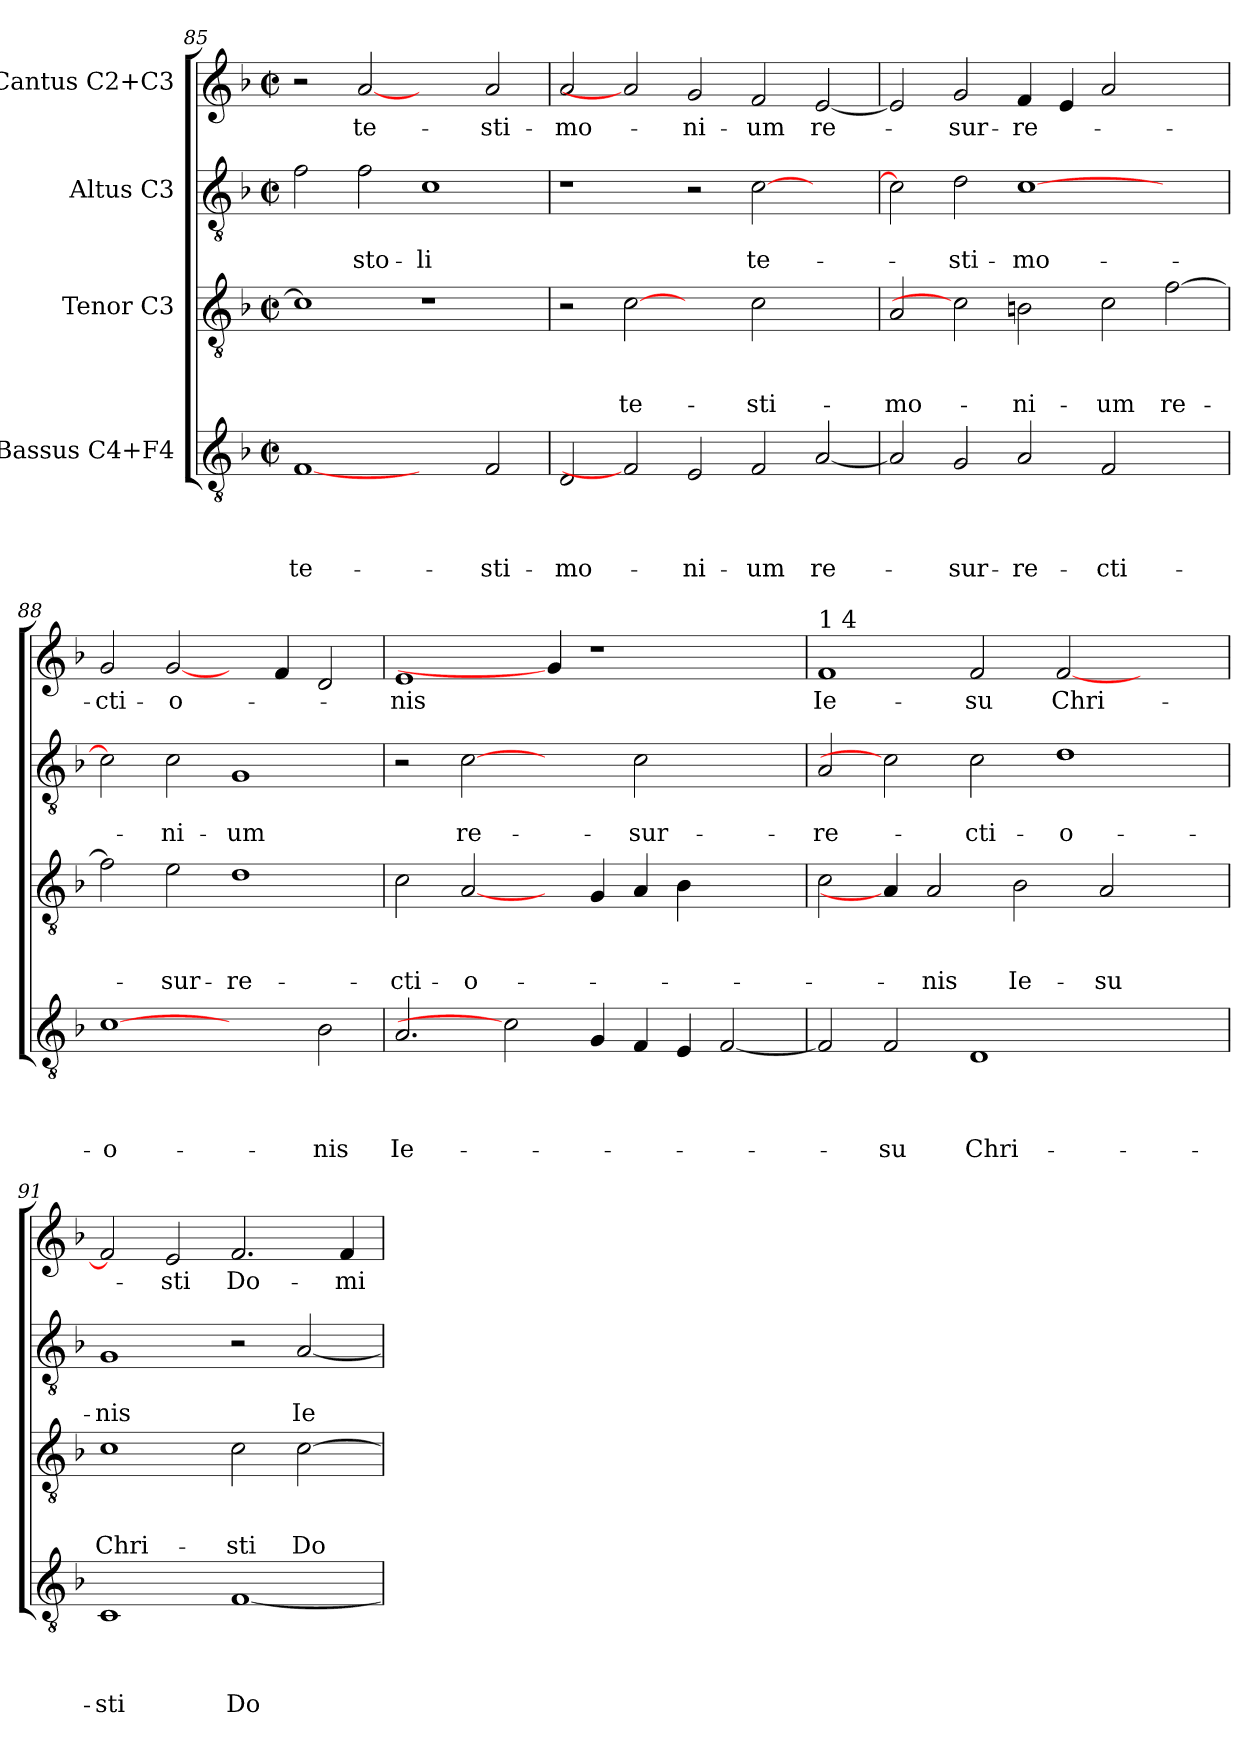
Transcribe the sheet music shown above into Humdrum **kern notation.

**kern	**text	**text	**text	**text	**kern	**text	**text	**text	**kern	**text	**text	**kern	**text
*part4	*part4	*part4	*part4	*part4	*part3	*part3	*part3	*part3	*part2	*part2	*part2	*part1	*part1
*staff4	*staff4	*staff4	*staff4	*staff4	*staff3	*staff3	*staff3	*staff3	*staff2	*staff2	*staff2	*staff1	*staff1
*I"Bassus C4+F4	*	*	*	*	*I"Tenor C3	*	*	*	*I"Altus C3	*	*	*I"Cantus C2+C3	*
*clefGv2	*	*	*	*	*clefGv2	*	*	*	*clefGv2	*	*	*clefG2	*
*k[b-]	*	*	*	*	*k[b-]	*	*	*	*k[b-]	*	*	*k[b-]	*
*F:	*	*	*	*	*F:	*	*	*	*F:	*	*	*F:	*
*M2/2	*	*	*	*	*M2/2	*	*	*	*M2/2	*	*	*M2/2	*
*met(c|)	*	*	*	*	*met(c|)	*	*	*	*met(c|)	*	*	*met(c|)	*
=85	=85	=85	=85	=85	=85	=85	=85	=85	=85	=85	=85	=85	=85
!	!	!	!	!LO:LY:b	!	!	!	!	!	!	!	!	!
[1F	.	.	.	te-	1c]	.	.	.	2f\	.	.	2r	.
!	!	!	!	!	!	!	!	!	!	!	!LO:LY:b	!	!LO:LY:b
.	.	.	.	.	.	.	.	.	2f\	.	-sto-	[2a	te-
!	!	!	!	!	!	!	!	!	!	!	!LO:LY:b	!	!
2ryy	.	.	.	.	1r	.	.	.	1c	.	-li	2ryy	.
!	!	!	!	!LO:LY:b	!	!	!	!	!	!	!	!	!LO:LY:b
2F/	.	.	.	-sti-	.	.	.	.	.	.	.	2a/	-sti-
=86	=86	=86	=86	=86	=86	=86	=86	=86	=86	=86	=86	=86	=86
!	!	!	!	!LO:LY:b	!	!	!	!	!	!	!	!	!LO:LY:b
2D/	.	.	.	-mo-	2r	.	.	.	1r	.	.	2a/	-mo-
!	!	!	!	!	!	!	!	!LO:LY:b	!	!	!	!	!
2F]	.	.	.	.	[2c	.	.	te-	.	.	.	2a]	.
!	!	!	!	!LO:LY:b	!	!	!	!	!	!	!	!	!LO:LY:b
2E/	.	.	.	-ni-	2ryy	.	.	.	2r	.	.	2g/	-ni-
!	!	!	!	!LO:LY:b	!	!	!	!LO:LY:b	!	!	!LO:LY:b	!	!LO:LY:b
2F/	.	.	.	-um	2c\	.	.	-sti-	[>2c\	.	te-	2f/	-um
!	!	!	!	!LO:LY:b	!	!	!	!	!	!	!	!	!LO:LY:b
[<2A/	.	.	.	re-	2ryy	.	.	.	2ryy	.	.	[<2e/	re-
=87	=87	=87	=87	=87	=87	=87	=87	=87	=87	=87	=87	=87	=87
!	!	!	!	!	!	!	!	!LO:LY:b	!	!	!	!	!
2A/]	.	.	.	.	2A/	.	.	-mo-	2c\]	.	.	2e/]	.
!	!	!	!	!LO:LY:b	!	!	!	!	!	!	!LO:LY:b	!	!LO:LY:b
2G/	.	.	.	-sur-	2c]	.	.	.	2d\	.	-sti-	2g/	-sur-
!	!	!	!	!LO:LY:b	!	!	!	!LO:LY:b	!	!	!LO:LY:b	!	!LO:LY:b
2A/	.	.	.	-re-	2Bn\	.	.	-ni-	[>1c	.	-mo-	4f/	-re-
.	.	.	.	.	.	.	.	.	.	.	.	4e/	.
!	!	!	!	!LO:LY:b	!	!	!	!LO:LY:b	!	!	!	!	!
2F/	.	.	.	-cti-	2c\	.	.	-um	.	.	.	2a/	.
!	!	!	!	!	!	!	!	!LO:LY:b	!	!	!	!	!
2ryy	.	.	.	.	[>2f\	.	.	re-	2ryy	.	.	2ryy	.
=88	=88	=88	=88	=88	=88	=88	=88	=88	=88	=88	=88	=88	=88
!	!	!	!	!LO:LY:b	!	!	!	!	!	!	!	!	!LO:LY:b
[1c	.	.	.	-o-	2f\]	.	.	.	2c\]	.	.	2g/	-cti-
!	!	!	!	!	!	!	!	!LO:LY:b	!	!	!LO:LY:b	!	!LO:LY:b
.	.	.	.	.	2e\	.	.	-sur-	2c\	.	-ni-	[2g/	-o-
!	!	!	!	!	!	!	!	!LO:LY:b	!	!	!LO:LY:b	!	!
2ryy	.	.	.	.	1d	.	.	-re-	1G	.	-um	4ryy	.
.	.	.	.	.	.	.	.	.	.	.	.	4f/	.
!	!	!	!	!LO:LY:b	!	!	!	!	!	!	!	!	!
2B-\	.	.	.	-nis	.	.	.	.	.	.	.	2d/	.
=89	=89	=89	=89	=89	=89	=89	=89	=89	=89	=89	=89	=89	=89
!	!	!	!	!LO:LY:b	!	!	!	!LO:LY:b	!	!	!	!	!LO:LY:b
2.A/	.	.	.	Ie-	2c\	.	.	-cti-	2r	.	.	1e	-nis
!	!	!	!	!	!	!	!	!LO:LY:b	!	!	!LO:LY:b	!	!
.	.	.	.	.	[2A/	.	.	-o-	[2c	.	re-	.	.
2c]	.	.	.	.	.	.	.	.	.	.	.	.	.
.	.	.	.	.	4ryy	.	.	.	2ryy	.	.	4g/]	.
4G/	.	.	.	.	4G/	.	.	.	.	.	.	1r	.
!	!	!	!	!	!	!	!	!	!	!	!LO:LY:b	!	!
4F/	.	.	.	.	4A/	.	.	.	2c\	.	-sur-	.	.
4E/	.	.	.	.	4B-\	.	.	.	.	.	.	.	.
[<2F/	.	.	.	.	2ryy	.	.	.	2ryy	.	.	.	.
.	.	.	.	.	.	.	.	.	.	.	.	4ryy	.
!!LO:PB:g=z
=90	=90	=90	=90	=90	=90	=90	=90	=90	=90	=90	=90	=90	=90
!	!	!	!	!	!	!	!	!	!	!	!	!LO:TX:a:t=1 4	!
!	!	!	!	!	!	!	!	!	!	!	!LO:LY:b	!	!LO:LY:b
2F/]	.	.	.	.	2c\	.	.	.	2A/	.	-re-	1f	Ie-
!	!	!	!	!LO:LY:b	!	!	!	!	!	!	!	!	!
2F/	.	.	.	-su	4A/]	.	.	.	2c]	.	.	.	.
!	!	!	!	!	!	!	!	!LO:LY:b	!	!	!	!	!
.	.	.	.	.	2A/	.	.	-nis	.	.	.	.	.
!	!	!	!	!LO:LY:b	!	!	!	!	!	!	!LO:LY:b	!	!LO:LY:b
1D	.	.	.	Chri-	.	.	.	.	2c\	.	-cti-	2f/	-su
!	!	!	!	!	!	!	!	!LO:LY:b	!	!	!	!	!
.	.	.	.	.	2B-\	.	.	Ie-	.	.	.	.	.
!	!	!	!	!	!	!	!	!	!	!	!LO:LY:b	!	!LO:LY:b
.	.	.	.	.	.	.	.	.	1d	.	-o-	[<2f/	Chri-
!	!	!	!	!	!	!	!	!LO:LY:b	!	!	!	!	!
.	.	.	.	.	2A/	.	.	-su	.	.	.	.	.
2ryy	.	.	.	.	.	.	.	.	.	.	.	2ryy	.
.	.	.	.	.	4ryy	.	.	.	.	.	.	.	.
=91	=91	=91	=91	=91	=91	=91	=91	=91	=91	=91	=91	=91	=91
!	!	!	!	!LO:LY:b	!	!	!	!LO:LY:b	!	!	!LO:LY:b	!	!
1C	.	.	.	-sti	1c	.	.	Chri-	1G	.	-nis	2f/]	.
!	!	!	!	!	!	!	!	!	!	!	!	!	!LO:LY:b
.	.	.	.	.	.	.	.	.	.	.	.	2e/	-sti
!	!	!	!	!LO:LY:b	!	!	!	!LO:LY:b	!	!	!	!	!LO:LY:b
[<1F	.	.	.	Do-	2c\	.	.	-sti	2r	.	.	2.f/	Do-
!	!	!	!	!	!	!	!	!LO:LY:b	!	!	!LO:LY:b	!	!
.	.	.	.	.	[>2c\	.	.	Do-	[<2A/	.	Ie-	.	.
!	!	!	!	!	!	!	!	!	!	!	!	!	!LO:LY:b
.	.	.	.	.	.	.	.	.	.	.	.	4f/	-mi-
=	=	=	=	=	=	=	=	=	=	=	=	=	=
*-	*-	*-	*-	*-	*-	*-	*-	*-	*-	*-	*-	*-	*-
